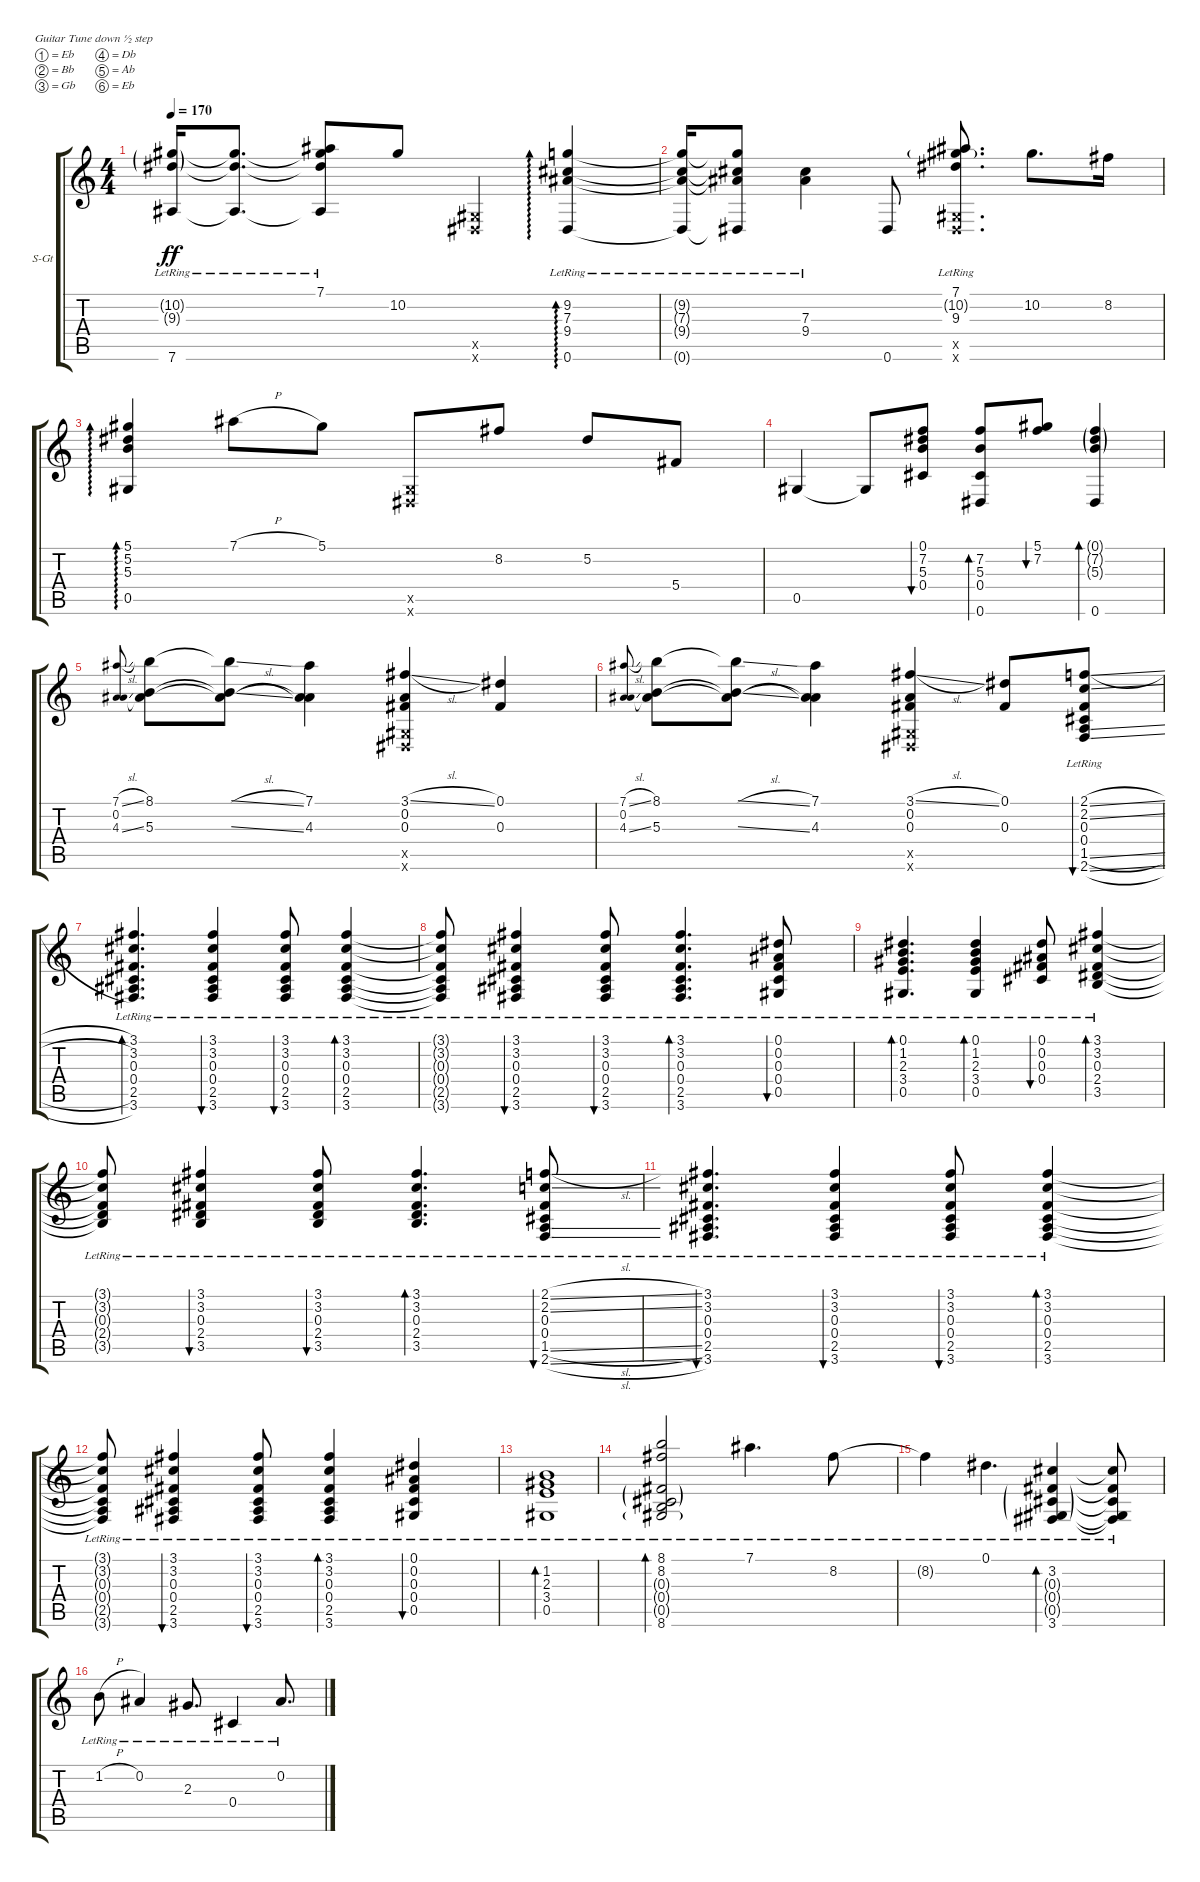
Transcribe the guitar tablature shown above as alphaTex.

\defaultSystemsLayout 4
\bracketExtendMode groupsimilarinstruments
\firstSystemTrackNameOrientation horizontal
\otherSystemsTrackNameOrientation horizontal
\track ("Steel Guitar" "S-Gt") {instrument acousticguitarsteel}
\staff {score tabs}
\tuning (Eb4 Bb3 Gb3 Db3 Ab2 Eb2)
\ts (4 4)
\tempo 170
\clef g2
\ks c
(7.6{lr} 9.3{g lr} 10.2{g lr}).16{dy ff} (10.2{lr t} 9.3{lr t} 7.6{lr t}).8{d} (7.1{lr} 7.6{lr t} 9.3{lr t} 10.2{lr t}).8 10.2.8 (0.6{x} 0.5{x}).4 (0.6{lr} 9.2 9.4 7.3).4{ad 0} |
(0.6{lr t} 9.4{t} 7.3{t} 9.2{t}).16 (9.4{lr t} 7.3{t} 9.2{t} 0.6{lr t}).8 (9.4{lr} 7.3).4 0.6.8 (7.1{lr} 10.2{g} 0.6{x} 0.5{x} 9.3).8{d} 10.2.8{d} 8.2.16 |
(0.5 5.3 5.2 5.1).4{ad 0} 7.1{h}.8 5.1.8 (0.6{x} 0.5{x}).8 8.2.8 5.2.8 5.4.8 |
0.5.4 0.5{t}.8 (5.3 7.2 0.1 0.4).8{bu 30} (7.2 5.3 0.4 0.6).8{bd 30} (7.2 5.1).8{bu 30} (0.1{g} 7.2{g} 5.3{g} 0.6).4{bd 30} |
(4.3{sl} 7.1{sl} 0.2).8{gr onbeat} (8.1 0.2{t} 5.3).8 (8.1{sl t} 5.3{sl t} 0.2{t}).8 (7.1 0.2{t} 4.3).4 (3.1{sl} 0.3 0.2 0.6{x} 0.5{x}).4 (0.1 0.3).4 |
(4.3{sl} 7.1{sl} 0.2).8{gr onbeat} (8.1 0.2{t} 5.3).8 (8.1{sl t} 5.3{sl t} 0.2{t}).8 (7.1 0.2{t} 4.3).4 (3.1{sl} 0.3 0.2 0.6{x} 0.5{x}).4 (0.1 0.3).8 (2.6{sl lr} 1.5{sl lr} 2.2{sl lr} 2.1{sl lr} 0.3 0.4).8{bu 30} |
(3.1{lr} 3.2{lr} 2.5{lr} 3.6{lr} 0.3 0.4).4{d bd 30} (3.1{lr} 3.2{lr} 2.5{lr} 3.6{lr} 0.4 0.3).4{bu 30} (3.1{lr} 3.2{lr} 2.5{lr} 3.6{lr} 0.3 0.4).8{bu 30} (3.1{lr} 3.2{lr} 2.5{lr} 3.6{lr} 0.4 0.3).4{bd 30} |
(3.1{lr t} 3.2{lr t} 2.5{lr t} 3.6{lr t} 0.3{t} 0.4{t}).8 (3.1{lr} 3.2{lr} 2.5{lr} 3.6{lr} 0.4 0.3).4{bu 30} (3.1{lr} 3.2{lr} 2.5{lr} 3.6{lr} 0.3 0.4).8{bu 30} (3.1{lr} 3.2{lr} 2.5{lr} 3.6{lr} 0.4 0.3).4{d bd 30} (0.1{lr} 0.2{lr} 0.3{lr} 0.4{lr} 0.5{lr}).8{bu 30} |
(0.1{lr} 1.2{lr} 2.3{lr} 3.4{lr} 0.5{lr}).4{d bd 119} (0.1{lr} 1.2{lr} 2.3{lr} 3.4{lr} 0.5{lr}).4{bd 119} (0.1{lr} 0.2{lr} 0.3{lr} 0.4{lr}).8{bu 115} (3.1{lr} 3.2{lr} 0.3{lr} 2.4{lr} 3.5{lr}).4{bd 116} |
(3.1{lr t} 3.2{lr t} 2.4{lr t} 0.3{lr t} 3.5{lr t}).8 (3.1{lr} 3.2{lr} 2.4{lr} 0.3{lr} 3.5{lr}).4{bu 115} (3.1{lr} 3.2{lr} 2.4{lr} 0.3{lr} 3.5{lr}).8{bu 115} (3.1{lr} 3.2{lr} 2.4{lr} 0.3{lr} 3.5{lr}).4{d bd 114} (2.6{sl lr} 1.5{sl lr} 2.2{sl lr} 2.1{sl lr} 0.4 0.3).8{bu 30} |
(3.1{lr} 3.2{lr} 2.5{lr} 3.6{lr} 0.3 0.4).4{d bu 30} (3.1{lr} 3.2{lr} 2.5{lr} 3.6{lr} 0.3 0.4).4{bu 30} (3.1{lr} 3.2{lr} 2.5{lr} 3.6{lr} 0.4 0.3).8{bu 30} (3.1{lr} 3.2{lr} 2.5{lr} 3.6{lr} 0.3 0.4).4{bd 30} |
(3.1{lr t} 3.2{lr t} 2.5{lr t} 3.6{lr t} 0.4{t} 0.3{t}).8 (3.1{lr} 3.2{lr} 2.5{lr} 3.6{lr} 0.4 0.3).4{bu 30} (3.1{lr} 3.2{lr} 2.5{lr} 3.6{lr} 0.3 0.4).8{bu 30} (3.1{lr} 3.2{lr} 2.5{lr} 3.6{lr} 0.4 0.3).4{bd 30} (0.1{lr} 0.2{lr} 0.3{lr} 0.4{lr} 0.5{lr}).4{bu 30} |
(1.2{lr} 2.3{lr} 3.4{lr} 0.5{lr}).1{bd 478} |
(8.6{lr} 8.1{lr} 8.2{lr} 0.3{g lr} 0.4{g lr} 0.5{g lr}).2{bd 328} 7.1{lr}.4{d} 8.2{lr}.8 |
8.2{lr t}.4 0.1{lr}.4{d} (3.6{lr} 0.5{g lr} 0.4{g lr} 0.3{g lr} 3.2{lr}).4{bd 327} (3.2{lr t} 3.6{lr t} 0.5{lr t} 0.4{lr t} 0.3{lr t}).8 |
1.2{h lr}.8 0.2{lr}.4 2.3{lr}.8{d} 0.4{lr}.4 0.2{lr}.8{d}
